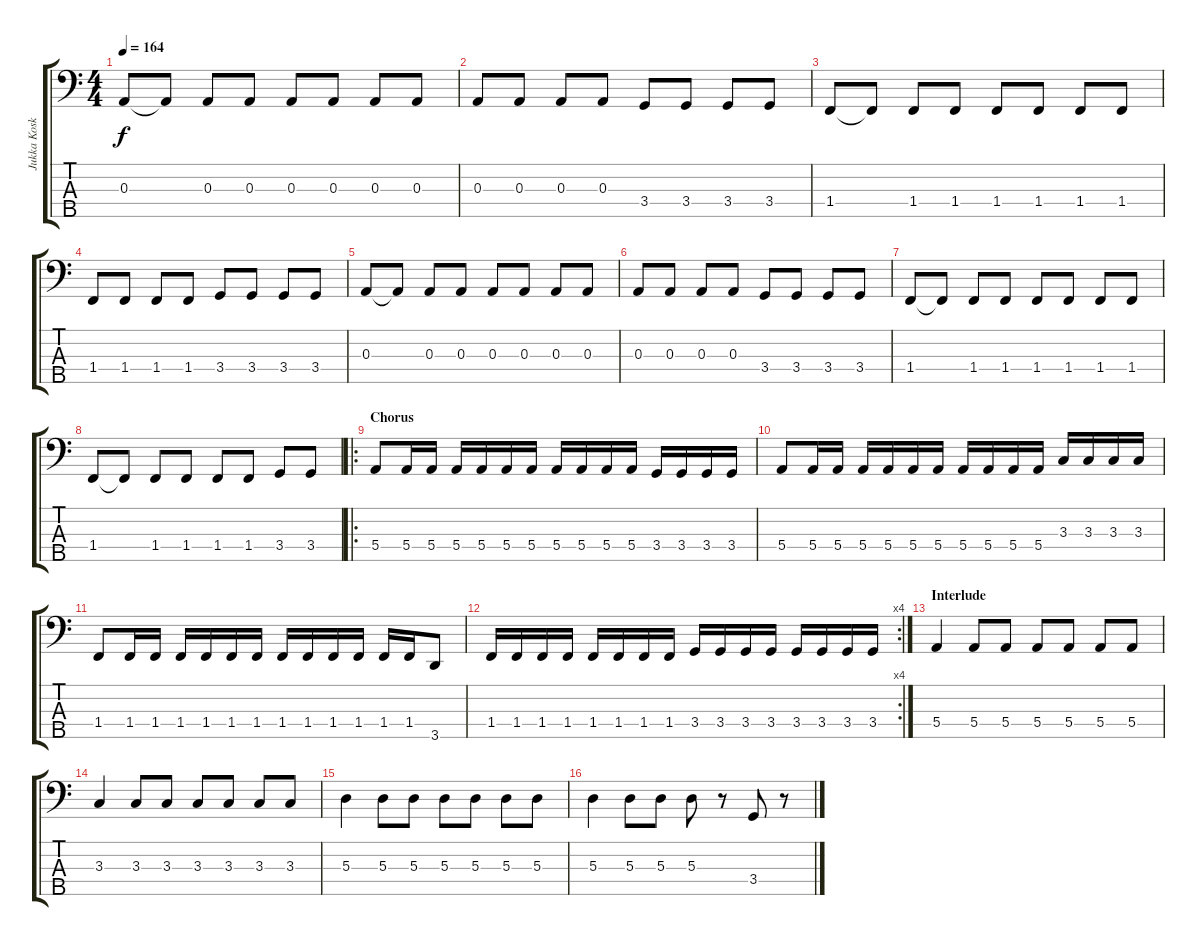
\track ("Jukka Koskinen - Bass" "Jukka Kosk") {instrument electricbassfinger}
\staff {score tabs}
\tuning (G2 D2 A1 E1 B0) {hide}
\ts (4 4)
\tempo 164
\clef f4
\ks c
0.3.8{dy f} 0.3{t}.8 0.3.8 0.3.8 0.3.8 0.3.8 0.3.8 0.3.8 |
0.3.8 0.3.8 0.3.8 0.3.8 3.4.8 3.4.8 3.4.8 3.4.8 |
1.4.8 1.4{t}.8 1.4.8 1.4.8 1.4.8 1.4.8 1.4.8 1.4.8 |
1.4.8 1.4.8 1.4.8 1.4.8 3.4.8 3.4.8 3.4.8 3.4.8 |
0.3.8 0.3{t}.8 0.3.8 0.3.8 0.3.8 0.3.8 0.3.8 0.3.8 |
0.3.8 0.3.8 0.3.8 0.3.8 3.4.8 3.4.8 3.4.8 3.4.8 |
1.4.8 1.4{t}.8 1.4.8 1.4.8 1.4.8 1.4.8 1.4.8 1.4.8 |
1.4.8 1.4{t}.8 1.4.8 1.4.8 1.4.8 1.4.8 3.4.8 3.4.8 |
\ro
\section ("" "Chorus")
5.4.8 5.4.16 5.4.16 5.4.16 5.4.16 5.4.16 5.4.16 5.4.16 5.4.16 5.4.16 5.4.16 3.4.16 3.4.16 3.4.16 3.4.16 |
5.4.8 5.4.16 5.4.16 5.4.16 5.4.16 5.4.16 5.4.16 5.4.16 5.4.16 5.4.16 5.4.16 3.3.16 3.3.16 3.3.16 3.3.16 |
1.4.8 1.4.16 1.4.16 1.4.16 1.4.16 1.4.16 1.4.16 1.4.16 1.4.16 1.4.16 1.4.16 1.4.16 1.4.16 3.5.8 |
\rc 4
1.4.16 1.4.16 1.4.16 1.4.16 1.4.16 1.4.16 1.4.16 1.4.16 3.4.16 3.4.16 3.4.16 3.4.16 3.4.16 3.4.16 3.4.16 3.4.16 |
\section ("" "Interlude")
5.4.4 5.4.8 5.4.8 5.4.8 5.4.8 5.4.8 5.4.8 |
3.3.4 3.3.8 3.3.8 3.3.8 3.3.8 3.3.8 3.3.8 |
5.3.4 5.3.8 5.3.8 5.3.8 5.3.8 5.3.8 5.3.8 |
5.3.4 5.3.8 5.3.8 5.3.8 r.8 3.4.8 r.8
